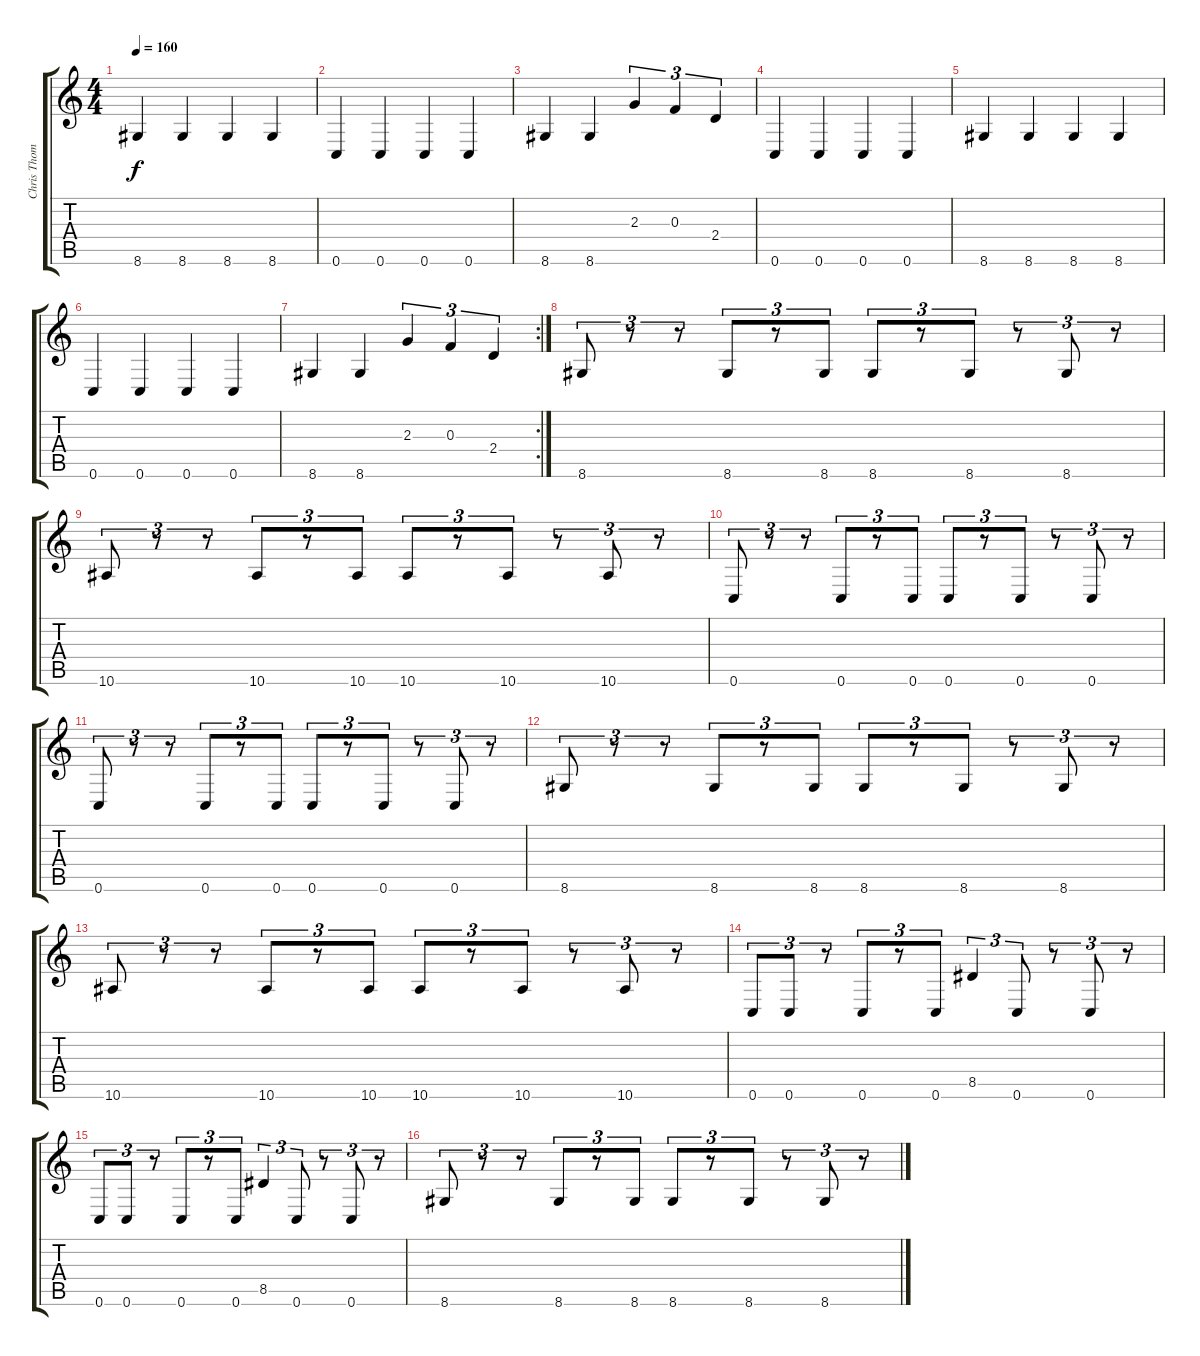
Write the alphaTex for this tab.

\track ("Chris Thompson" "Chris Thom") {instrument electricbasspick}
\staff {score tabs}
\tuning (D4 A3 F3 C3 G2 C2) {hide}
\ts (4 4)
\tempo 160
\clef g2
\ks c
8.6.4{dy f} 8.6.4 8.6.4 8.6.4 |
0.6.4 0.6.4 0.6.4 0.6.4 |
8.6.4 8.6.4 2.3.4{tu (3 2)} 0.3.4{tu (3 2)} 2.4.4{tu (3 2)} |
0.6.4 0.6.4 0.6.4 0.6.4 |
8.6.4 8.6.4 8.6.4 8.6.4 |
0.6.4 0.6.4 0.6.4 0.6.4 |
\rc 2
8.6.4 8.6.4 2.3.4{tu (3 2)} 0.3.4{tu (3 2)} 2.4.4{tu (3 2)} |
8.6.8{tu (3 2)} r.8{tu (3 2)} r.8{tu (3 2)} 8.6.8{tu (3 2)} r.8{tu (3 2)} 8.6.8{tu (3 2)} 8.6.8{tu (3 2)} r.8{tu (3 2)} 8.6.8{tu (3 2)} r.8{tu (3 2)} 8.6.8{tu (3 2)} r.8{tu (3 2)} |
10.6.8{tu (3 2)} r.8{tu (3 2)} r.8{tu (3 2)} 10.6.8{tu (3 2)} r.8{tu (3 2)} 10.6.8{tu (3 2)} 10.6.8{tu (3 2)} r.8{tu (3 2)} 10.6.8{tu (3 2)} r.8{tu (3 2)} 10.6.8{tu (3 2)} r.8{tu (3 2)} |
0.6.8{tu (3 2)} r.8{tu (3 2)} r.8{tu (3 2)} 0.6.8{tu (3 2)} r.8{tu (3 2)} 0.6.8{tu (3 2)} 0.6.8{tu (3 2)} r.8{tu (3 2)} 0.6.8{tu (3 2)} r.8{tu (3 2)} 0.6.8{tu (3 2)} r.8{tu (3 2)} |
0.6.8{tu (3 2)} r.8{tu (3 2)} r.8{tu (3 2)} 0.6.8{tu (3 2)} r.8{tu (3 2)} 0.6.8{tu (3 2)} 0.6.8{tu (3 2)} r.8{tu (3 2)} 0.6.8{tu (3 2)} r.8{tu (3 2)} 0.6.8{tu (3 2)} r.8{tu (3 2)} |
8.6.8{tu (3 2)} r.8{tu (3 2)} r.8{tu (3 2)} 8.6.8{tu (3 2)} r.8{tu (3 2)} 8.6.8{tu (3 2)} 8.6.8{tu (3 2)} r.8{tu (3 2)} 8.6.8{tu (3 2)} r.8{tu (3 2)} 8.6.8{tu (3 2)} r.8{tu (3 2)} |
10.6.8{tu (3 2)} r.8{tu (3 2)} r.8{tu (3 2)} 10.6.8{tu (3 2)} r.8{tu (3 2)} 10.6.8{tu (3 2)} 10.6.8{tu (3 2)} r.8{tu (3 2)} 10.6.8{tu (3 2)} r.8{tu (3 2)} 10.6.8{tu (3 2)} r.8{tu (3 2)} |
0.6.8{tu (3 2)} 0.6.8{tu (3 2)} r.8{tu (3 2)} 0.6.8{tu (3 2)} r.8{tu (3 2)} 0.6.8{tu (3 2)} 8.5.4{tu (3 2)} 0.6.8{tu (3 2)} r.8{tu (3 2)} 0.6.8{tu (3 2)} r.8{tu (3 2)} |
0.6.8{tu (3 2)} 0.6.8{tu (3 2)} r.8{tu (3 2)} 0.6.8{tu (3 2)} r.8{tu (3 2)} 0.6.8{tu (3 2)} 8.5.4{tu (3 2)} 0.6.8{tu (3 2)} r.8{tu (3 2)} 0.6.8{tu (3 2)} r.8{tu (3 2)} |
8.6.8{tu (3 2)} r.8{tu (3 2)} r.8{tu (3 2)} 8.6.8{tu (3 2)} r.8{tu (3 2)} 8.6.8{tu (3 2)} 8.6.8{tu (3 2)} r.8{tu (3 2)} 8.6.8{tu (3 2)} r.8{tu (3 2)} 8.6.8{tu (3 2)} r.8{tu (3 2)}
